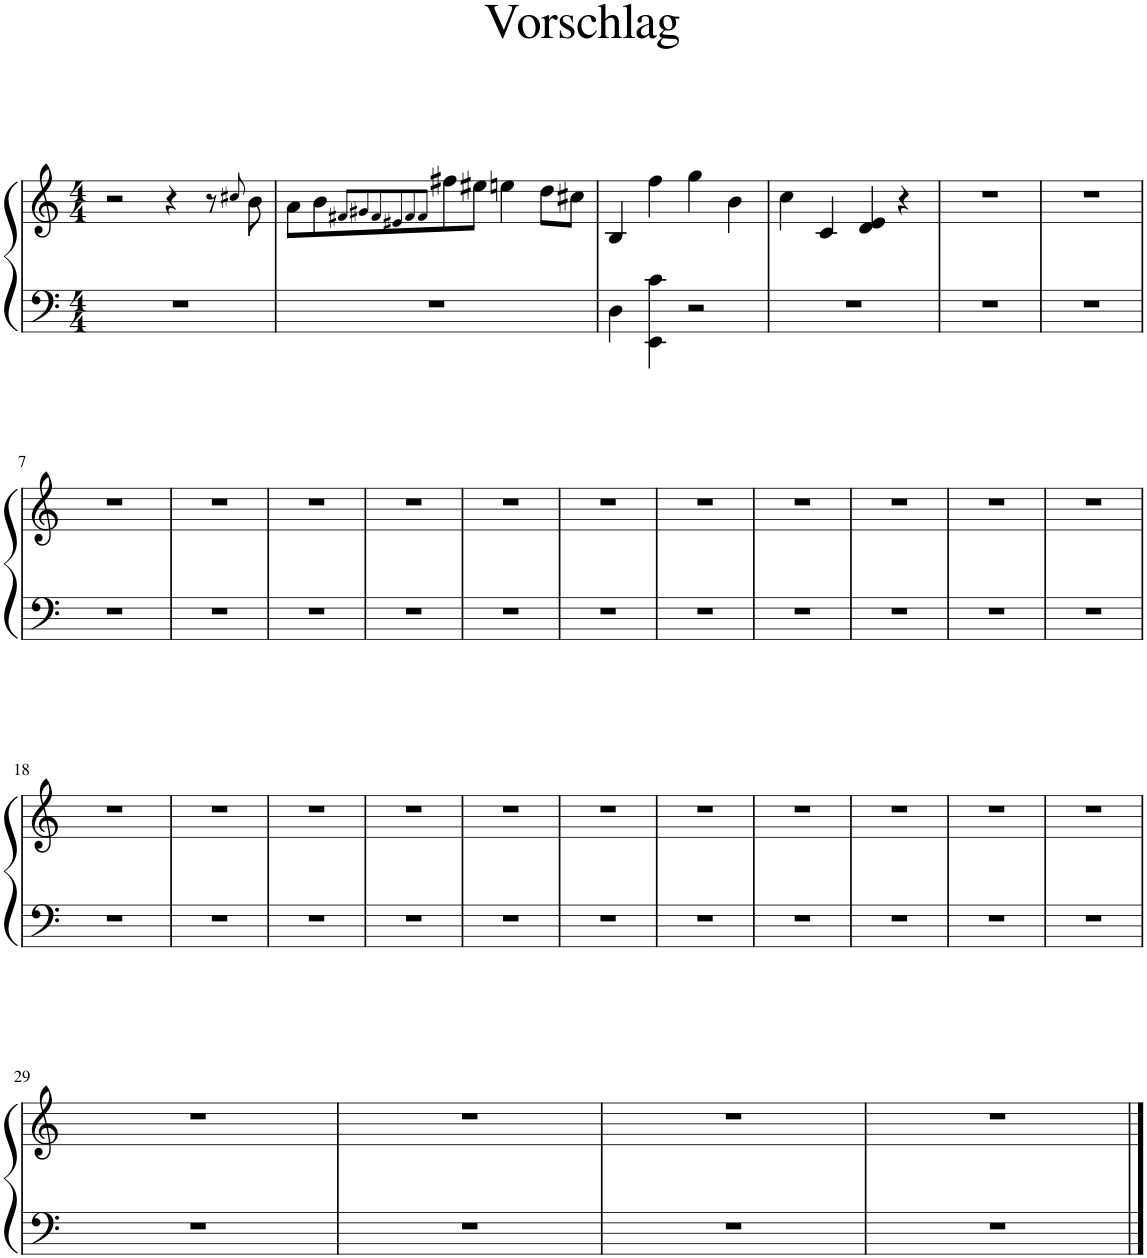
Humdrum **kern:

**kern	**kern
*part1	*part1
*staff2	*staff1
*I"Piano	*
*I'Pno.	*
*clefF4	*clefG2
*k[]	*k[]
*M4/4	*M4/4
=1	=1
1r	2r
.	4r
.	8r
.	8qcc#X/
.	8b\
=2	=2
1r	8a\L
.	8b\
.	8qf#X/L
.	8qg#X/
.	8qf#/
.	8qe#X/
.	8qf#/
.	8qf#/J
.	8ff#X\
.	8ee#X\J
.	4een\
.	8dd\L
.	8cc#X\J
=3	=3
4D\	4B/
4EE\ 4c\	4ff\
2r	4gg\
.	4b\
=4	=4
1r	4cc\
.	4c/
.	4d/ 4e/
.	4r
=5	=5
1r	1r
=6	=6
1r	1r
!!LO:LB:g=z
=7	=7
1r	1r
=8	=8
1r	1r
=9	=9
1r	1r
=10	=10
1r	1r
=11	=11
1r	1r
=12	=12
1r	1r
=13	=13
1r	1r
=14	=14
1r	1r
=15	=15
1r	1r
=16	=16
1r	1r
=17	=17
1r	1r
!!LO:LB:g=z
=18	=18
1r	1r
=19	=19
1r	1r
=20	=20
1r	1r
=21	=21
1r	1r
=22	=22
1r	1r
=23	=23
1r	1r
=24	=24
1r	1r
=25	=25
1r	1r
=26	=26
1r	1r
=27	=27
1r	1r
=28	=28
1r	1r
!!LO:LB:g=z
=29	=29
1r	1r
=30	=30
1r	1r
=31	=31
1r	1r
=32	=32
1r	1r
==	==
*-	*-
